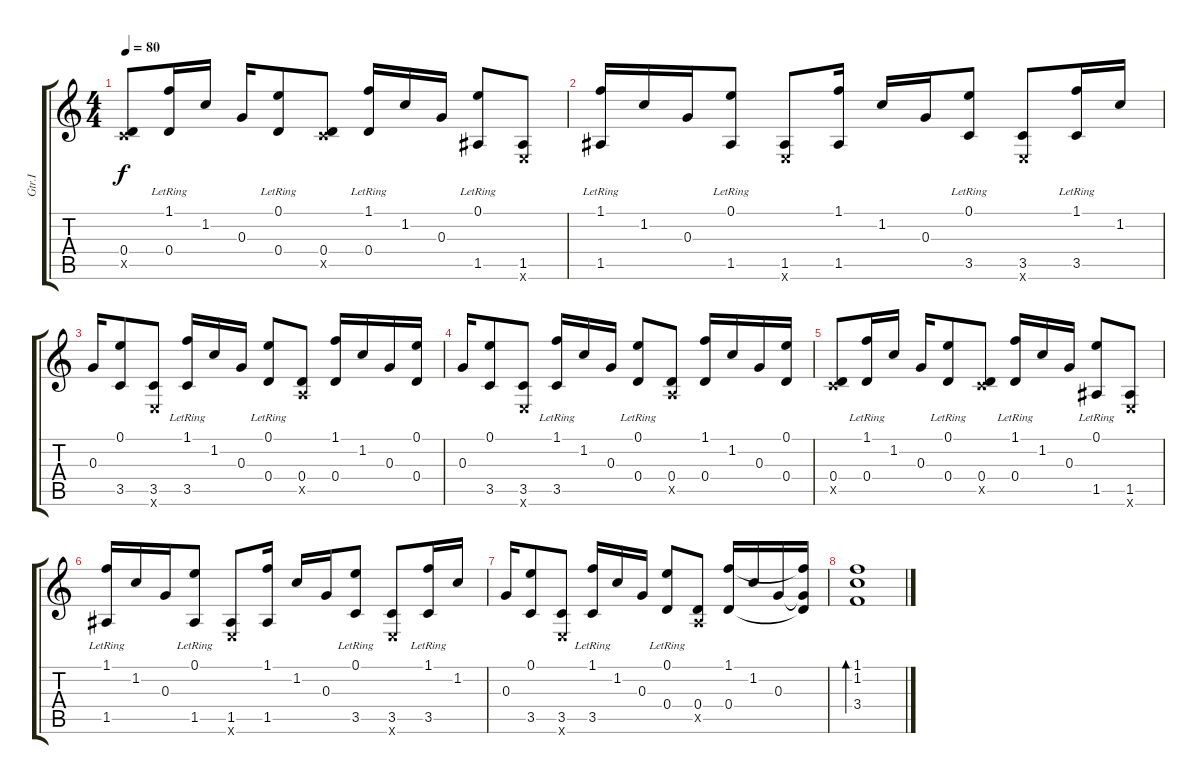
\track ("Gtr.I" "Gtr.I") {instrument acousticguitarsteel}
\staff {score tabs}
\tuning (E4 B3 G3 D3 A2 E2) {hide}
\ts (4 4)
\tempo 80
\clef g2
\ks c
(0.4 3.5{x}).8{dy f} (1.1{lr} 0.4{lr}).16 1.2.16 0.3.16 (0.1{lr} 0.4{lr}).8 (0.4 3.5{x}).8 (1.1{lr} 0.4{lr}).16 1.2.16 0.3.16 (0.1{lr} 1.5{lr}).8 (1.5 0.6{x}).8 |
(1.1{lr} 1.5{lr}).16 1.2.16 0.3.16 (0.1{lr} 1.5{lr}).8 (1.5 0.6{x}).8 (1.1 1.5).16 1.2.16 0.3.16 (0.1{lr} 3.5{lr}).8 (3.5 0.6{x}).8 (1.1{lr} 3.5{lr}).16 1.2.16 |
0.3.16 (0.1 3.5).8 (3.5 0.6{x}).8 (1.1{lr} 3.5{lr}).16 1.2.16 0.3.16 (0.1{lr} 0.4{lr}).8 (0.4 0.5{x}).8 (1.1 0.4).16 1.2.16 0.3.16 (0.1 0.4).16 |
0.3.16 (0.1 3.5).8 (3.5 0.6{x}).8 (1.1{lr} 3.5{lr}).16 1.2.16 0.3.16 (0.1{lr} 0.4{lr}).8 (0.4 0.5{x}).8 (1.1 0.4).16 1.2.16 0.3.16 (0.1 0.4).16 |
(0.4 3.5{x}).8 (1.1{lr} 0.4{lr}).16 1.2.16 0.3.16 (0.1{lr} 0.4{lr}).8 (0.4 3.5{x}).8 (1.1{lr} 0.4{lr}).16 1.2.16 0.3.16 (0.1{lr} 1.5{lr}).8 (1.5 0.6{x}).8 |
(1.1{lr} 1.5{lr}).16 1.2.16 0.3.16 (0.1{lr} 1.5{lr}).8 (1.5 0.6{x}).8 (1.1 1.5).16 1.2.16 0.3.16 (0.1{lr} 3.5{lr}).8 (3.5 0.6{x}).8 (1.1{lr} 3.5{lr}).16 1.2.16 |
0.3.16 (0.1 3.5).8 (3.5 0.6{x}).8 (1.1{lr} 3.5{lr}).16 1.2.16 0.3.16 (0.1{lr} 0.4{lr}).8 (0.4 0.5{x}).8 (1.1 0.4).16 1.2.16 0.3.16 (1.1{t} 0.3{t} 0.4{t}).16 |
(1.1 1.2 3.4).1{bd 240}
